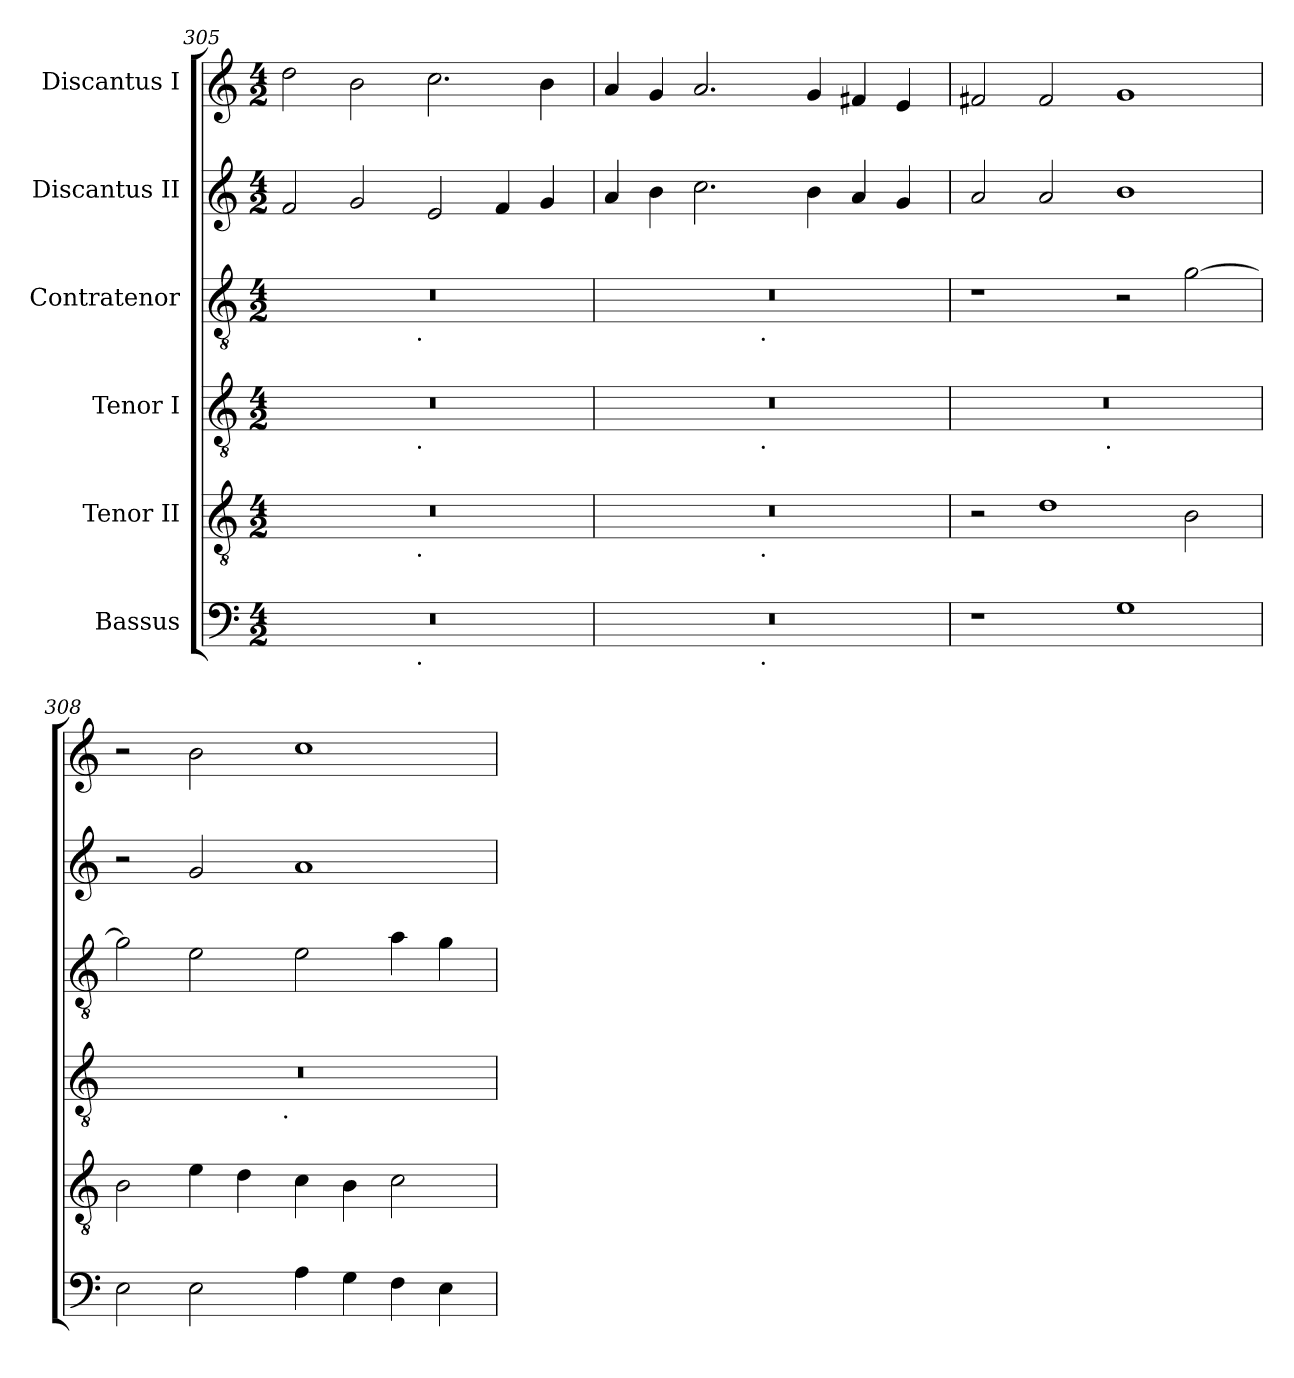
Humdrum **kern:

**kern	**kern	**kern	**kern	**kern	**kern
*part6	*part5	*part4	*part3	*part2	*part1
*staff6	*staff5	*staff4	*staff3	*staff2	*staff1
*I"Bassus	*I"Tenor II	*I"Tenor I	*I"Contratenor	*I"Discantus II	*I"Discantus I
*clefF4	*clefGv2	*clefGv2	*clefGv2	*clefG2	*clefG2
*k[]	*k[]	*k[]	*k[]	*k[]	*k[]
*C:	*C:	*C:	*C:	*C:	*C:
*M4/2	*M4/2	*M4/2	*M4/2	*M4/2	*M4/2
=305	=305	=305	=305	=305	=305
*^	*^	*^	*^	*	*
0r	2ryy	0r	2ryy	0r	2ryy	0r	2ryy	2f/	2dd\
.	4...ryy	.	4...ryy	.	4...ryy	.	4...ryy	2g/	2b\
!	!	!	!	!	!	!	!LO:TX:b:t=.	!	!
!	!	!	!	!	!LO:TX:b:t=.	!	!	!	!
!	!	!	!LO:TX:b:t=.	!	!	!	!	!	!
!	!LO:TX:b:t=.	!	!	!	!	!	!	!	!
.	1ryy	.	1ryy	.	1ryy	.	1ryy	.	.
.	.	.	.	.	.	.	.	2e/	2.cc\
.	.	.	.	.	.	.	.	4f/	.
.	.	.	.	.	.	.	.	4g/	4b\
.	32ryy	.	32ryy	.	32ryy	.	32ryy	.	.
=306	=306	=306	=306	=306	=306	=306	=306	=306	=306
0r	2ryy	0r	2ryy	0r	2ryy	0r	2ryy	4a/	4a/
.	.	.	.	.	.	.	.	4b\	4g/
.	4...ryy	.	4...ryy	.	4...ryy	.	4...ryy	2.cc\	2.a/
!	!	!	!	!	!	!	!LO:TX:b:t=.	!	!
!	!	!	!	!	!LO:TX:b:t=.	!	!	!	!
!	!	!	!LO:TX:b:t=.	!	!	!	!	!	!
!	!LO:TX:b:t=.	!	!	!	!	!	!	!	!
.	1ryy	.	1ryy	.	1ryy	.	1ryy	.	.
.	.	.	.	.	.	.	.	4b\	4g/
.	.	.	.	.	.	.	.	4a/	4f#/
.	.	.	.	.	.	.	.	4g/	4e/
.	32ryy	.	32ryy	.	32ryy	.	32ryy	.	.
*v	*v	*	*	*	*	*v	*v	*	*
*	*v	*v	*	*	*	*	*
=307	=307	=307	=307	=307	=307	=307
1r	2r	0r	2ryy	1r	2a/	2f#/
.	1d	.	4...ryy	.	2a/	2f#/
!	!	!	!LO:TX:b:t=.	!	!	!
.	.	.	1ryy	.	.	.
1G	.	.	.	2r	1b	1g
.	2B\	.	.	[>2g\	.	.
.	.	.	32ryy	.	.	.
=308	=308	=308	=308	=308	=308	=308
2E\	2B\	0r	2ryy	2g\]	2r	2r
2E\	4e\	.	4...ryy	2e\	2g/	2b\
.	4d\	.	.	.	.	.
!	!	!	!LO:TX:b:t=.	!	!	!
.	.	.	1ryy	.	.	.
4A\	4c\	.	.	2e\	1a	1cc
4G\	4B\	.	.	.	.	.
4F\	2c\	.	.	4a\	.	.
4E\	.	.	.	4g\	.	.
.	.	.	32ryy	.	.	.
*	*	*v	*v	*	*	*
=	=	=	=	=	=
*-	*-	*-	*-	*-	*-
